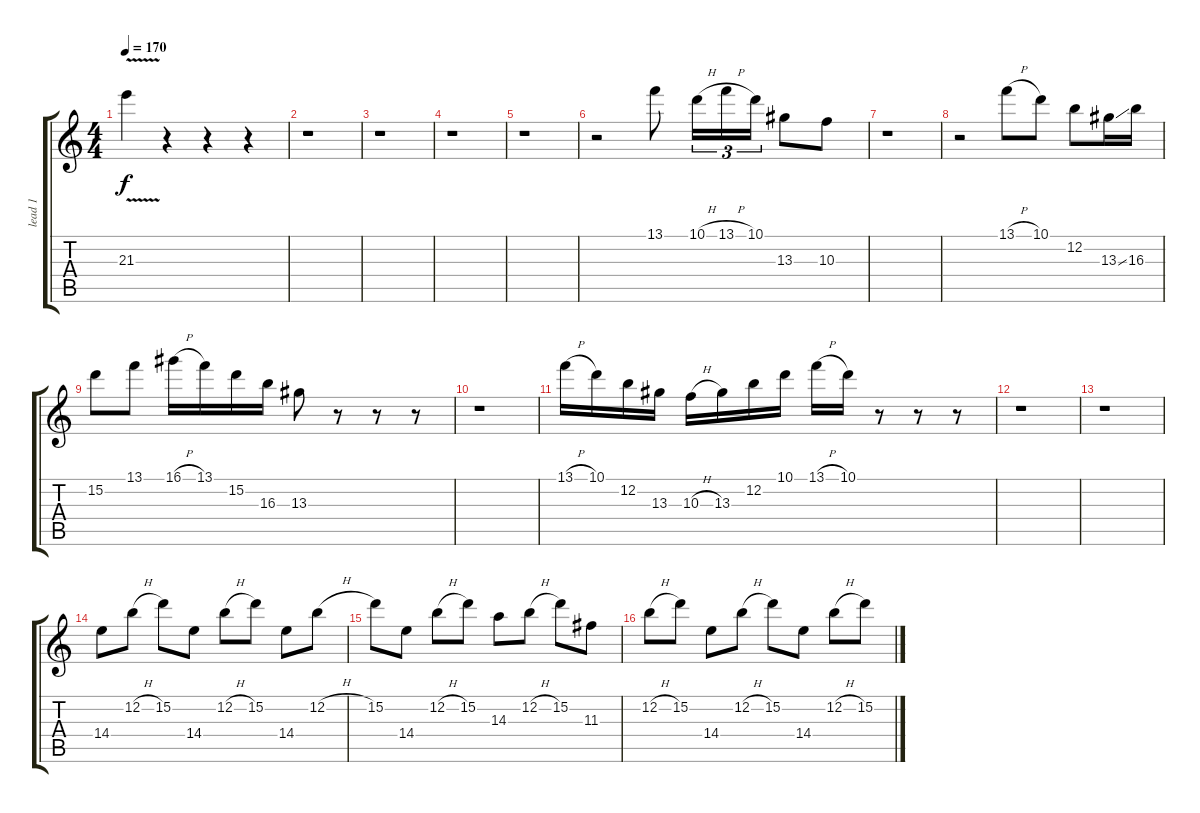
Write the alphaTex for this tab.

\track ("lead 1" "lead 1") {instrument distortionguitar}
\staff {score tabs}
\tuning (E4 B3 G3 D3 A2 E2) {hide}
\ts (4 4)
\tempo 170
\clef g2
\ks c
21.3{v}.4{dy f} r.4 r.4 r.4 |
r.1 |
r.1 |
r.1 |
r.1 |
r.2 13.1.8 10.1{h}.16{tu (3 2)} 13.1{h}.16{tu (3 2)} 10.1.16{tu (3 2)} 13.3.8 10.3.8 |
r.1 |
r.2 13.1{h}.8 10.1.8 12.2.8 13.3{ss}.16 16.3.16 |
15.2.8 13.1.8 16.1{h}.16 13.1.16 15.2.16 16.3.16 13.3.8 r.8 r.8 r.8 |
r.1 |
13.1{h}.16 10.1.16 12.2.16 13.3.16 10.3{h}.16 13.3.16 12.2.16 10.1.16 13.1{h}.16 10.1.16 r.8 r.8 r.8 |
r.1 |
r.1 |
14.4.8 12.2{h}.8 15.2.8 14.4.8 12.2{h}.8 15.2.8 14.4.8 12.2{h}.8 |
15.2.8 14.4.8 12.2{h}.8 15.2.8 14.3.8 12.2{h}.8 15.2.8 11.3.8 |
12.2{h}.8 15.2.8 14.4.8 12.2{h}.8 15.2.8 14.4.8 12.2{h}.8 15.2.8
